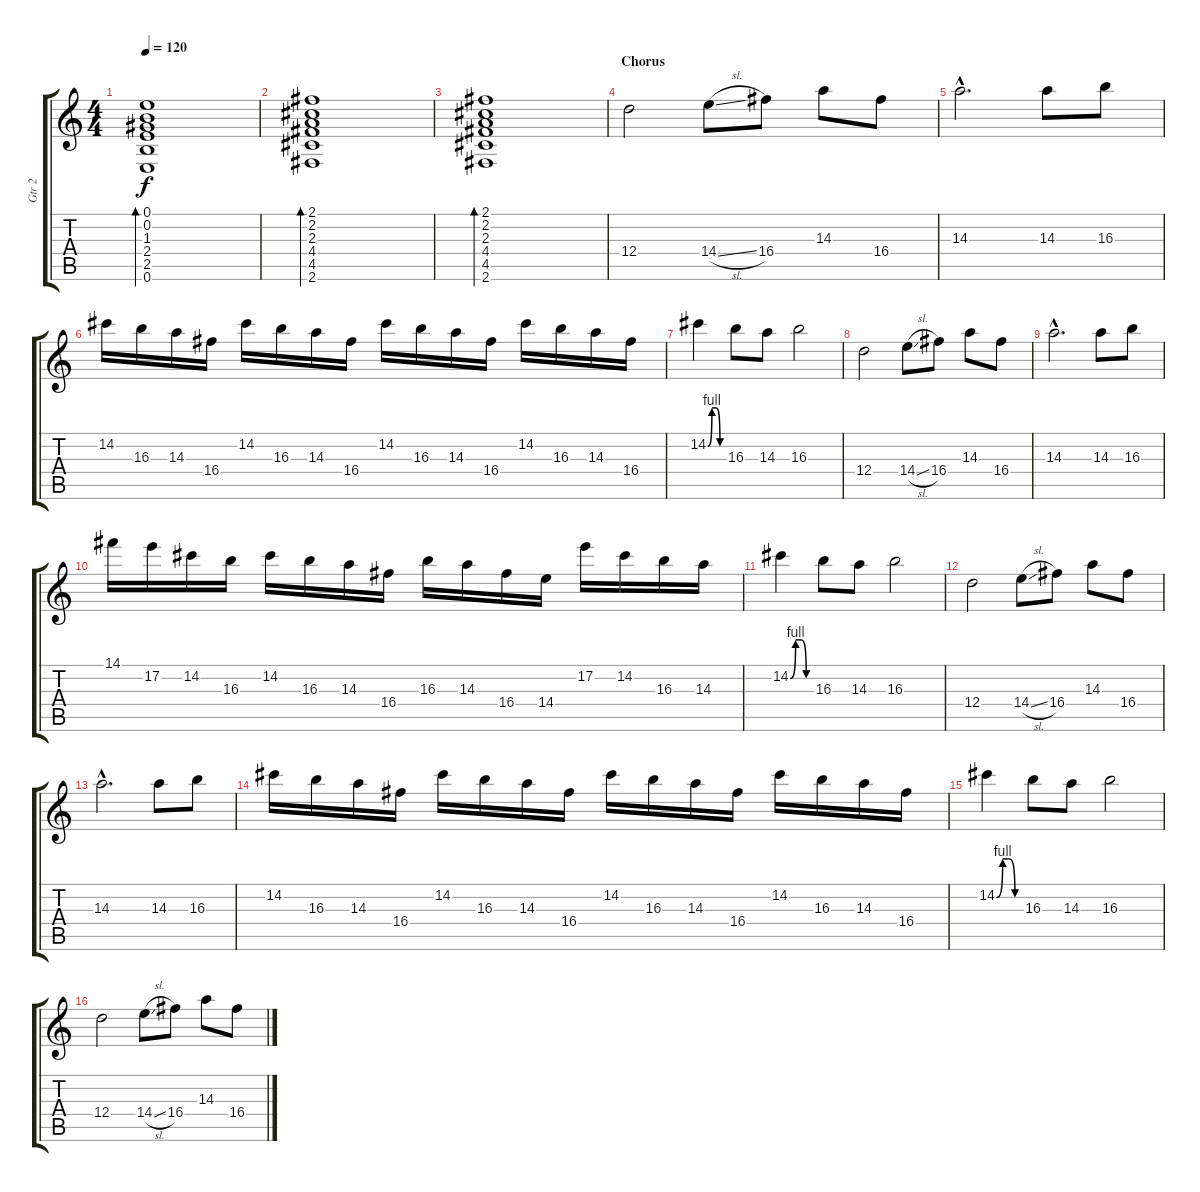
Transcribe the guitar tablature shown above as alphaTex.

\track ("Gtr 2" "Gtr 2") {instrument electricguitarclean}
\staff {score tabs}
\tuning (E4 B3 G3 D3 A2 E2) {hide}
\ts (4 4)
\tempo 120
\clef g2
\ks c
(0.1 0.2 1.3 2.4 2.5 0.6).1{bd 240 dy f} |
(2.1 2.2 2.3 4.4 4.5 2.6).1{bd 240} |
(2.1 2.2 2.3 4.4 4.5 2.6).1{bd 240} |
\section ("" "Chorus")
12.4.2{instrument overdrivenguitar} 14.4{sl}.8 16.4.8 14.3.8 16.4.8 |
14.3{hac}.2{d} 14.3.8 16.3.8 |
14.2.16 16.3.16 14.3.16 16.4.16 14.2.16 16.3.16 14.3.16 16.4.16 14.2.16 16.3.16 14.3.16 16.4.16 14.2.16 16.3.16 14.3.16 16.4.16 |
14.2{be (custom 0 0 15 4 30 4 45 0 60 0)}.4 16.3.8 14.3.8 16.3.2 |
12.4.2{instrument overdrivenguitar} 14.4{sl}.8 16.4.8 14.3.8 16.4.8 |
14.3{hac}.2{d} 14.3.8 16.3.8 |
14.1.16 17.2.16 14.2.16 16.3.16 14.2.16 16.3.16 14.3.16 16.4.16 16.3.16 14.3.16 16.4.16 14.4.16 17.2.16 14.2.16 16.3.16 14.3.16 |
14.2{be (custom 0 0 15 4 30 4 45 0 60 0)}.4 16.3.8 14.3.8 16.3.2 |
12.4.2{instrument overdrivenguitar} 14.4{sl}.8 16.4.8 14.3.8 16.4.8 |
14.3{hac}.2{d} 14.3.8 16.3.8 |
14.2.16 16.3.16 14.3.16 16.4.16 14.2.16 16.3.16 14.3.16 16.4.16 14.2.16 16.3.16 14.3.16 16.4.16 14.2.16 16.3.16 14.3.16 16.4.16 |
14.2{be (custom 0 0 15 4 30 4 45 0 60 0)}.4 16.3.8 14.3.8 16.3.2 |
12.4.2{instrument overdrivenguitar} 14.4{sl}.8 16.4.8 14.3.8 16.4.8
